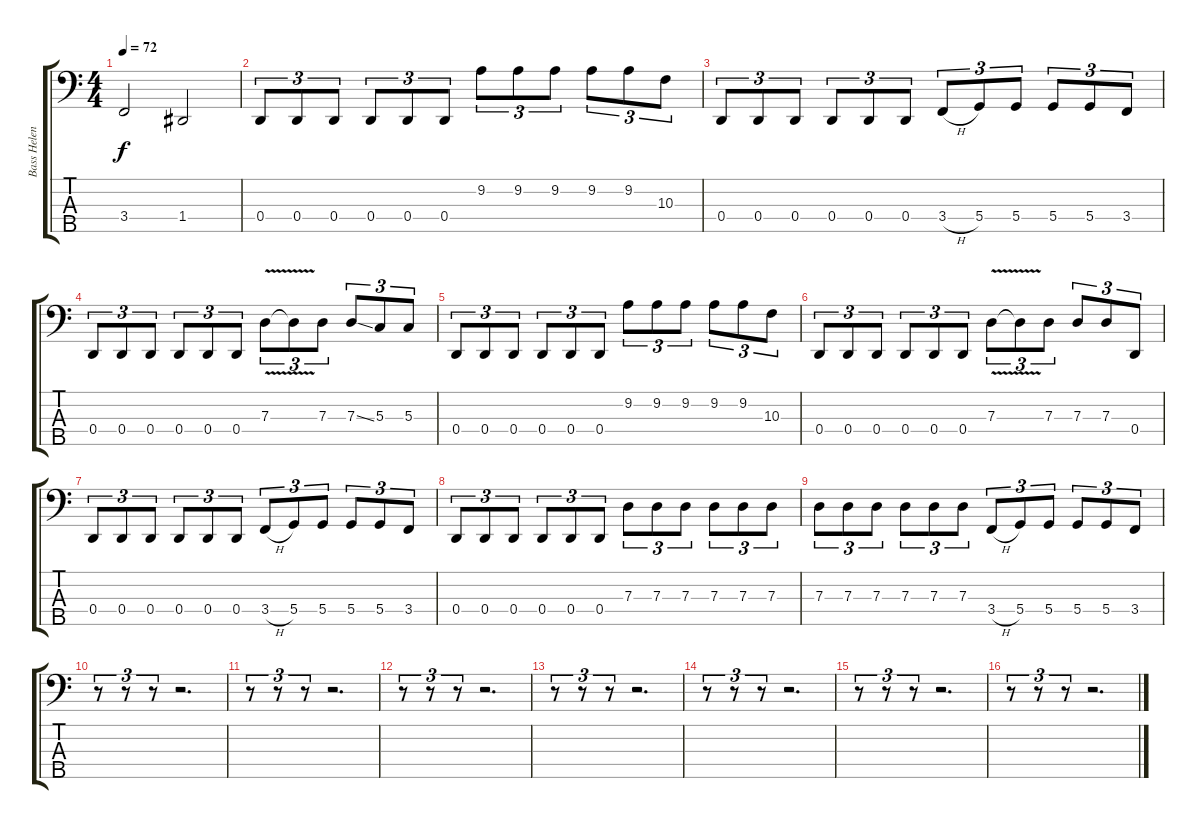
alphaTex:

\track ("Bass Helen" "Bass Helen") {mute instrument electricbasspick}
\staff {score tabs}
\tuning (F2 C2 G1 D1 A0) {hide}
\ts (4 4)
\tempo 72
\clef f4
\ks c
3.4.2{dy f} 1.4.2 |
0.4.8{tu (3 2)} 0.4.8{tu (3 2)} 0.4.8{tu (3 2)} 0.4.8{tu (3 2)} 0.4.8{tu (3 2)} 0.4.8{tu (3 2)} 9.2.8{tu (3 2)} 9.2.8{tu (3 2)} 9.2.8{tu (3 2)} 9.2.8{tu (3 2)} 9.2.8{tu (3 2)} 10.3.8{tu (3 2)} |
0.4.8{tu (3 2)} 0.4.8{tu (3 2)} 0.4.8{tu (3 2)} 0.4.8{tu (3 2)} 0.4.8{tu (3 2)} 0.4.8{tu (3 2)} 3.4{h}.8{tu (3 2)} 5.4.8{tu (3 2)} 5.4.8{tu (3 2)} 5.4.8{tu (3 2)} 5.4.8{tu (3 2)} 3.4.8{tu (3 2)} |
0.4.8{tu (3 2)} 0.4.8{tu (3 2)} 0.4.8{tu (3 2)} 0.4.8{tu (3 2)} 0.4.8{tu (3 2)} 0.4.8{tu (3 2)} 7.3{v}.8{tu (3 2)} 7.3{v t}.8{tu (3 2)} 7.3.8{tu (3 2)} 7.3{ss}.8{tu (3 2)} 5.3.8{tu (3 2)} 5.3.8{tu (3 2)} |
0.4.8{tu (3 2)} 0.4.8{tu (3 2)} 0.4.8{tu (3 2)} 0.4.8{tu (3 2)} 0.4.8{tu (3 2)} 0.4.8{tu (3 2)} 9.2.8{tu (3 2)} 9.2.8{tu (3 2)} 9.2.8{tu (3 2)} 9.2.8{tu (3 2)} 9.2.8{tu (3 2)} 10.3.8{tu (3 2)} |
0.4.8{tu (3 2)} 0.4.8{tu (3 2)} 0.4.8{tu (3 2)} 0.4.8{tu (3 2)} 0.4.8{tu (3 2)} 0.4.8{tu (3 2)} 7.3{v}.8{tu (3 2)} 7.3{v t}.8{tu (3 2)} 7.3.8{tu (3 2)} 7.3.8{tu (3 2)} 7.3.8{tu (3 2)} 0.4.8{tu (3 2)} |
0.4.8{tu (3 2)} 0.4.8{tu (3 2)} 0.4.8{tu (3 2)} 0.4.8{tu (3 2)} 0.4.8{tu (3 2)} 0.4.8{tu (3 2)} 3.4{h}.8{tu (3 2)} 5.4.8{tu (3 2)} 5.4.8{tu (3 2)} 5.4.8{tu (3 2)} 5.4.8{tu (3 2)} 3.4.8{tu (3 2)} |
0.4.8{tu (3 2)} 0.4.8{tu (3 2)} 0.4.8{tu (3 2)} 0.4.8{tu (3 2)} 0.4.8{tu (3 2)} 0.4.8{tu (3 2)} 7.3.8{tu (3 2)} 7.3.8{tu (3 2)} 7.3.8{tu (3 2)} 7.3.8{tu (3 2)} 7.3.8{tu (3 2)} 7.3.8{tu (3 2)} |
7.3.8{tu (3 2)} 7.3.8{tu (3 2)} 7.3.8{tu (3 2)} 7.3.8{tu (3 2)} 7.3.8{tu (3 2)} 7.3.8{tu (3 2)} 3.4{h}.8{tu (3 2)} 5.4.8{tu (3 2)} 5.4.8{tu (3 2)} 5.4.8{tu (3 2)} 5.4.8{tu (3 2)} 3.4.8{tu (3 2)} |
r.8{tu (3 2)} r.8{tu (3 2)} r.8{tu (3 2)} r.2{d} |
r.8{tu (3 2)} r.8{tu (3 2)} r.8{tu (3 2)} r.2{d} |
r.8{tu (3 2)} r.8{tu (3 2)} r.8{tu (3 2)} r.2{d} |
r.8{tu (3 2)} r.8{tu (3 2)} r.8{tu (3 2)} r.2{d} |
r.8{tu (3 2)} r.8{tu (3 2)} r.8{tu (3 2)} r.2{d} |
r.8{tu (3 2)} r.8{tu (3 2)} r.8{tu (3 2)} r.2{d} |
r.8{tu (3 2)} r.8{tu (3 2)} r.8{tu (3 2)} r.2{d}
